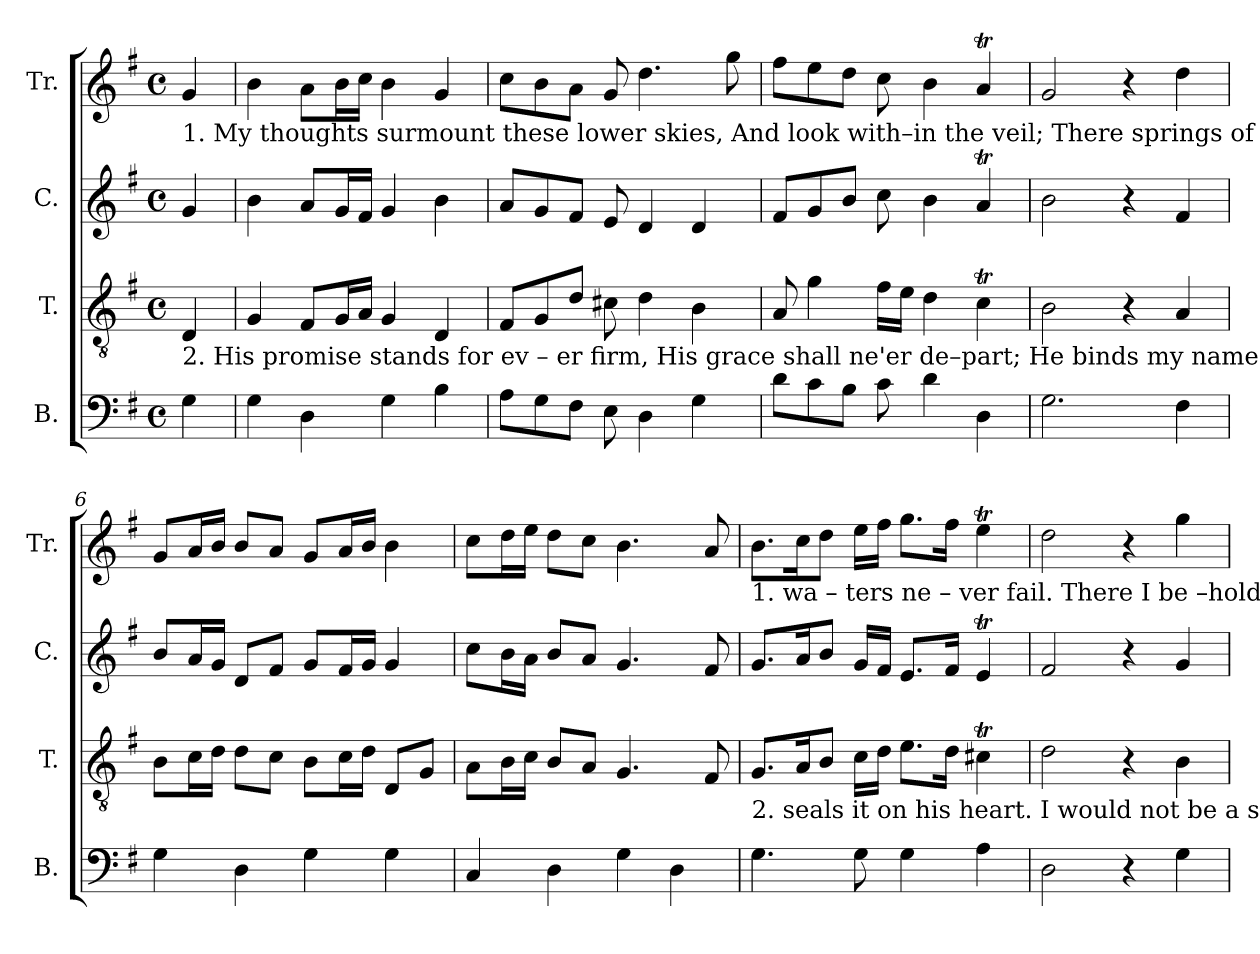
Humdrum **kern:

**kern	**kern	**kern	**kern
*part4	*part3	*part2	*part1
*staff4	*staff3	*staff2	*staff1
*I"B.	*I"T.	*I"C.	*I"Tr.
*I'B.	*I'T.	*I'C.	*I'Tr.
*clefF4	*clefGv2	*clefG2	*clefG2
*k[f#]	*k[f#]	*k[f#]	*k[f#]
*M4/4	*M4/4	*M4/4	*M4/4
*met(c)	*met(c)	*met(c)	*met(c)
*MM70	*MM70	*MM70	*MM70
=1	=1	=1	=1
!	!	!	!LO:TX:b:t=1. My thoughts surmount these lower skies,     And  look     with–in  the   veil;   There springs of  end – less        plea – sure  rise,       The
!	!LO:TX:b:t=2. His  promise stands for ev   –   er  firm,   His      grace  shall  ne'er  de–part;        He   binds  my    name    up   –  on        his  arm,        And	!	!
4G\	4D/	4g/	4g/
=2	=2	=2	=2
4G\	4G/	4b\	4b\
4D\	8F#/L	8a/L	8a\L
.	16G/L	16g/L	16b\L
.	16A/JJ	16f#/JJ	16cc\JJ
4G\	4G/	4g/	4b\
4B\	4D/	4b\	4g/
=3	=3	=3	=3
8A\L	8F#/L	8a/L	8cc\L
8G\	8G/	8g/	8b\
8F#\J	8d/J	8f#/J	8a\J
8E\	8c#X\	8e/	8g/
4D\	4d\	4d/	4.dd\
4G\	4B\	4d/	.
.	.	.	8gg\
=4	=4	=4	=4
8d\L	8A/	8f#/L	8ff#\L
8c\	4g\	8g/	8ee\
8B\J	.	8b/J	8dd\J
8c\	16f#\LL	8cc\	8cc\
.	16e\JJ	.	.
4d\	4d\	4b\	4b\
4D\	4cT\	4aT/	4aT/
=5	=5	=5	=5
2.G\	2B\	2b\	2g/
.	4r	4r	4r
4F#\	4A/	4f#/	4dd\
=6	=6	=6	=6
4G\	8B\L	8b/L	8g/L
.	16c\L	16a/L	16a/L
.	16d\JJ	16g/JJ	16b/JJ
4D\	8d\L	8d/L	8b/L
.	8c\J	8f#/J	8a/J
4G\	8B\L	8g/L	8g/L
.	16c\L	16f#/L	16a/L
.	16d\JJ	16g/JJ	16b/JJ
4G\	8D/L	4g/	4b\
.	8G/J	.	.
=7	=7	=7	=7
4C/	8A\L	8cc\L	8cc\L
.	16B\L	16b\L	16dd\L
.	16c\JJ	16a\JJ	16ee\JJ
4D\	8B/L	8b/L	8dd\L
.	8A/J	8a/J	8cc\J
4G\	4.G/	4.g/	4.b\
4D\	.	.	.
.	8F#/	8f#/	8a/
!!LO:LB:g=z
=8	=8	=8	=8
!	!	!	!LO:TX:b:t=1. wa   –   ters   ne  –  ver    fail.    There   I      be –hold,  with   sweet  de–light,    The    bles – sed  Three  in        One;    And  strong  affections
!	!LO:TX:b:t=2. seals      it    on       his  heart.       I   would  not   be     a         stran – ger  still     To      that   ce  –  les  – tial       place,   Where  I    for  ev – er	!	!
4.G\	8.G/L	8.g/L	8.b\L
.	16A/K	16a/K	16cc\K
.	8B/J	8b/J	8dd\J
8G\	16c\LL	16g/LL	16ee\LL
.	16d\JJ	16f#/JJ	16ff#\JJ
4G\	8.e\L	8.e/L	8.gg\L
.	16d\Jk	16f#/Jk	16ff#\Jk
4A\	4c#Xt\	4eT/	4eeT\
=9	=9	=9	=9
2D\	2d\	2f#/	2dd\
4r	4r	4r	4r
4G\	4B\	4g/	4gg\
=	=	=	=
*-	*-	*-	*-
